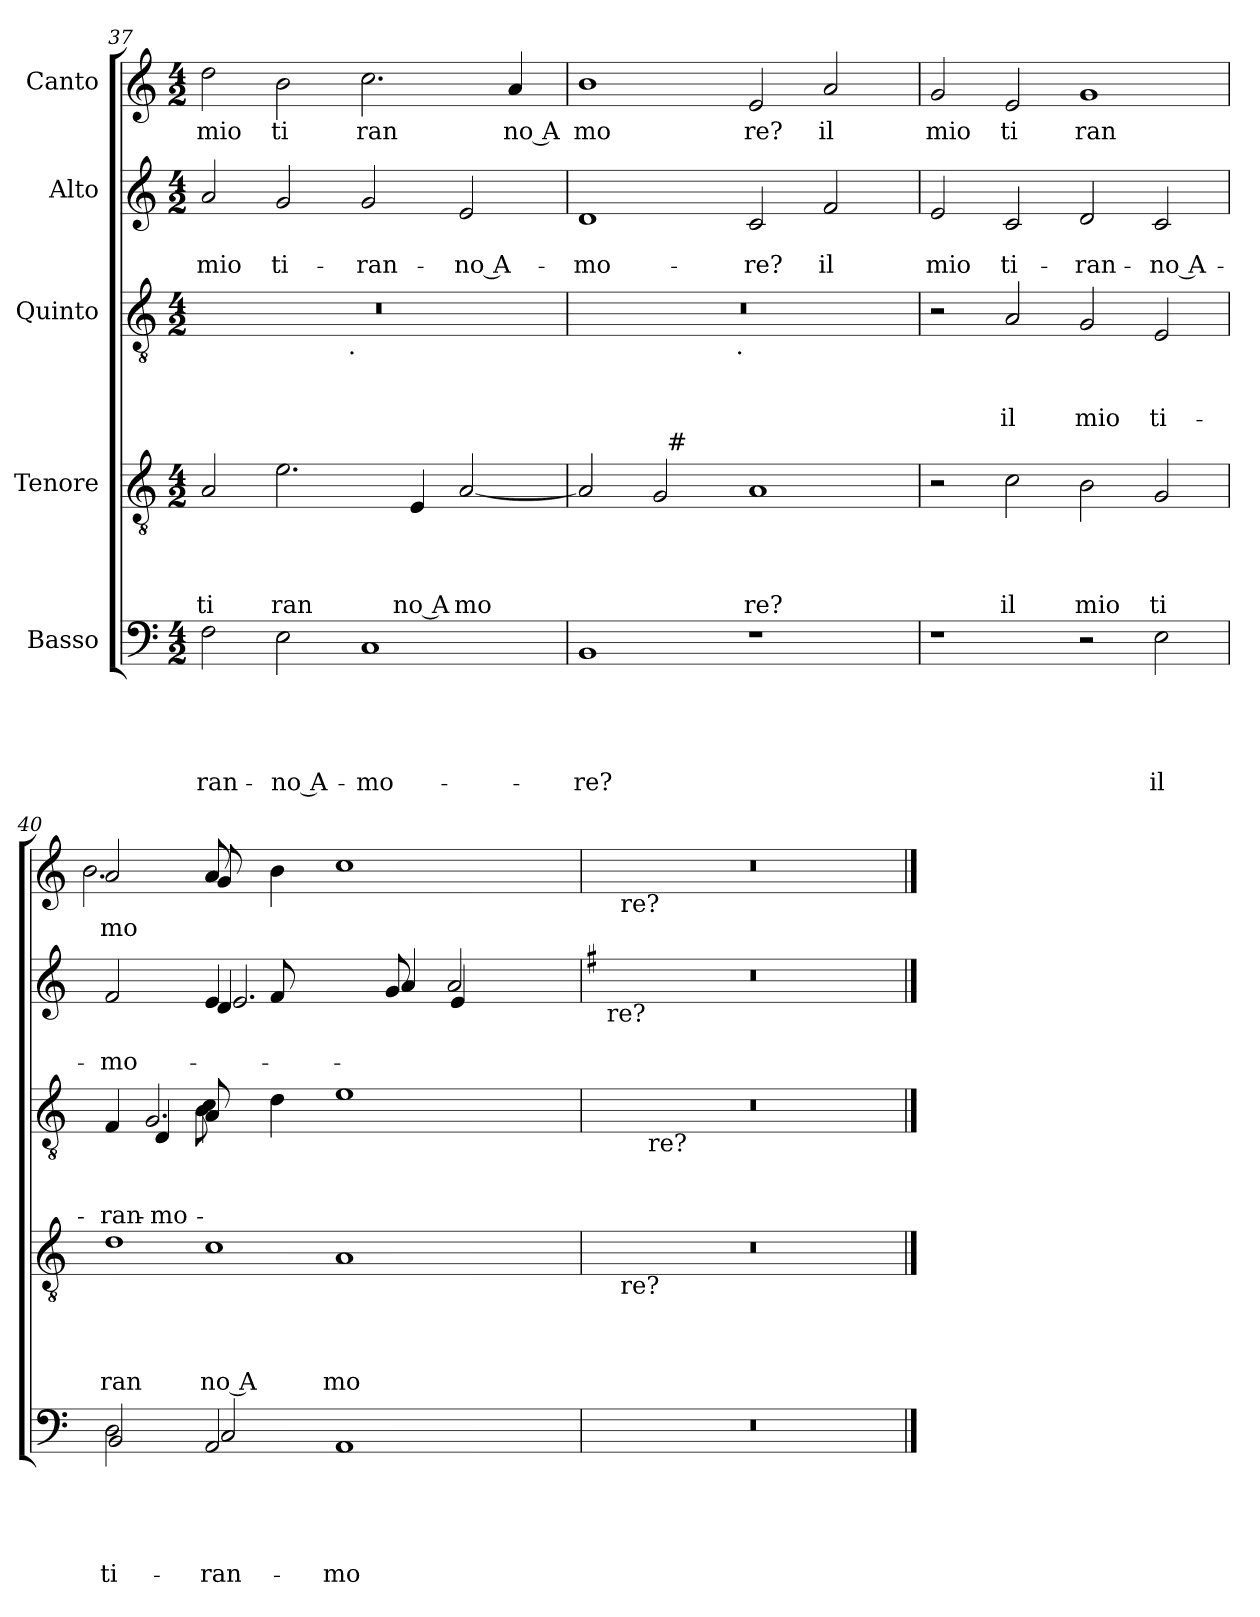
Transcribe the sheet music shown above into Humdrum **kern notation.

**kern	**text	**text	**text	**text	**text	**kern	**text	**text	**text	**text	**kern	**text	**text	**text	**kern	**text	**text	**kern	**text
*part5	*part5	*part5	*part5	*part5	*part5	*part4	*part4	*part4	*part4	*part4	*part3	*part3	*part3	*part3	*part2	*part2	*part2	*part1	*part1
*staff5	*staff5	*staff5	*staff5	*staff5	*staff5	*staff4	*staff4	*staff4	*staff4	*staff4	*staff3	*staff3	*staff3	*staff3	*staff2	*staff2	*staff2	*staff1	*staff1
*I"Basso	*	*	*	*	*	*I"Tenore	*	*	*	*	*I"Quinto	*	*	*	*I"Alto	*	*	*I"Canto	*
*clefF4	*	*	*	*	*	*clefGv2	*	*	*	*	*clefGv2	*	*	*	*clefG2	*	*	*clefG2	*
*k[]	*	*	*	*	*	*k[]	*	*	*	*	*k[]	*	*	*	*k[]	*	*	*k[]	*
*C:	*	*	*	*	*	*C:	*	*	*	*	*C:	*	*	*	*C:	*	*	*C:	*
*M4/2	*	*	*	*	*	*M4/2	*	*	*	*	*M4/2	*	*	*	*M4/2	*	*	*M4/2	*
=37	=37	=37	=37	=37	=37	=37	=37	=37	=37	=37	=37	=37	=37	=37	=37	=37	=37	=37	=37
!	!	!	!	!	!LO:LY:b	!	!	!	!	!LO:LY:b	!	!	!	!	!	!	!LO:LY:b	!	!LO:LY:b
*	*	*	*	*	*	*	*	*	*	*	*^	*	*	*	*	*	*	*	*
2F\	.	.	.	.	-ran-	2A/	.	.	.	ti	0r	2ryy	.	.	.	2a/	.	mio	2dd\	mio
!	!	!	!	!	!LO:LY:b:rj	!	!	!	!	!LO:LY:b	!	!	!	!	!	!	!	!LO:LY:b	!	!LO:LY:b
2E\	.	.	.	.	-no A-	2.e\	.	.	.	ran	.	4...ryy	.	.	.	2g/	.	ti-	2b\	ti
!	!	!	!	!	!	!	!	!	!	!	!	!LO:TX:b:t=.	!	!	!	!	!	!	!	!
.	.	.	.	.	.	.	.	.	.	.	.	1ryy	.	.	.	.	.	.	.	.
!	!	!	!	!	!LO:LY:b	!	!	!	!	!	!	!	!	!	!	!	!	!LO:LY:b	!	!LO:LY:b
1C	.	.	.	.	-mo-	.	.	.	.	.	.	.	.	.	.	2g/	.	-ran-	2.cc\	ran
!	!	!	!	!	!	!	!	!	!	!LO:LY:b:rj	!	!	!	!	!	!	!	!	!	!
.	.	.	.	.	.	4E/	.	.	.	no A	.	.	.	.	.	.	.	.	.	.
!	!	!	!	!	!	!	!	!	!	!LO:LY:b	!	!	!	!	!	!	!	!LO:LY:b:rj	!	!
.	.	.	.	.	.	[<2A/	.	.	.	mo	.	.	.	.	.	2e/	.	-no A-	.	.
!	!	!	!	!	!	!	!	!	!	!	!	!	!	!	!	!	!	!	!	!LO:LY:b:rj
.	.	.	.	.	.	.	.	.	.	.	.	.	.	.	.	.	.	.	4a/	no A
.	.	.	.	.	.	.	.	.	.	.	.	32ryy	.	.	.	.	.	.	.	.
=38	=38	=38	=38	=38	=38	=38	=38	=38	=38	=38	=38	=38	=38	=38	=38	=38	=38	=38	=38	=38
!	!	!	!	!	!LO:LY:b	!	!	!	!	!	!	!	!	!	!	!	!	!LO:LY:b	!	!LO:LY:b
*	*	*	*	*	*	*^	*	*	*	*	*	*	*	*	*	*	*	*	*	*
1BB	.	.	.	.	-re?	2A/]	2ryy	.	.	.	.	0r	2ryy	.	.	.	1d	.	-mo-	1b	mo
.	.	.	.	.	.	2G/	32ryy	.	.	.	.	.	4...ryy	.	.	.	.	.	.	.	.
!	!	!	!	!	!	!	!LO:TX:a:t=#	!	!	!	!	!	!	!	!	!	!	!	!	!	!
.	.	.	.	.	.	.	1ryy	.	.	.	.	.	.	.	.	.	.	.	.	.	.
!	!	!	!	!	!	!	!	!	!	!	!	!	!LO:TX:b:t=.	!	!	!	!	!	!	!	!
.	.	.	.	.	.	.	.	.	.	.	.	.	1ryy	.	.	.	.	.	.	.	.
!	!	!	!	!	!	!	!	!	!	!	!LO:LY:b	!	!	!	!	!	!	!	!LO:LY:b	!	!LO:LY:b
1r	.	.	.	.	.	1A	.	.	.	.	re?	.	.	.	.	.	2c/	.	-re?	2e/	re?
!	!	!	!	!	!	!	!	!	!	!	!	!	!	!	!	!	!	!	!LO:LY:b	!	!LO:LY:b
.	.	.	.	.	.	.	.	.	.	.	.	.	.	.	.	.	2f/	.	il	2a/	il
.	.	.	.	.	.	.	4...ryy	.	.	.	.	.	.	.	.	.	.	.	.	.	.
.	.	.	.	.	.	.	.	.	.	.	.	.	32ryy	.	.	.	.	.	.	.	.
=39	=39	=39	=39	=39	=39	=39	=39	=39	=39	=39	=39	=39	=39	=39	=39	=39	=39	=39	=39	=39	=39
!	!	!	!	!	!	!	!	!	!	!	!	!	!	!	!	!	!	!	!LO:LY:b	!	!LO:LY:b
*	*	*	*	*	*	*v	*v	*	*	*	*	*	*	*	*	*	*	*	*	*	*
*	*	*	*	*	*	*	*	*	*	*	*v	*v	*	*	*	*	*	*	*	*
1r	.	.	.	.	.	2r	.	.	.	.	2r	.	.	.	2e/	.	mio	2g/	mio
!	!	!	!	!	!	!	!	!	!	!LO:LY:b	!	!	!	!LO:LY:b	!	!	!LO:LY:b	!	!LO:LY:b
.	.	.	.	.	.	2c\	.	.	.	il	2A/	.	.	il	2c/	.	ti-	2e/	ti
!	!	!	!	!	!	!	!	!	!	!LO:LY:b	!	!	!	!LO:LY:b	!	!	!LO:LY:b	!	!LO:LY:b
2r	.	.	.	.	.	2B\	.	.	.	mio	2G/	.	.	mio	2d/	.	-ran-	1g	ran
!	!	!	!	!	!LO:LY:b	!	!	!	!	!LO:LY:b	!	!	!	!LO:LY:b	!	!	!LO:LY:b:rj	!	!
2E\	.	.	.	.	il	2G/	.	.	.	ti	2E/	.	.	ti-	2c/	.	-no A-	.	.
=40	=40	=40	=40	=40	=40	=40	=40	=40	=40	=40	=40	=40	=40	=40	=40	=40	=40	=40	=40
!	!	!	!	!	!LO:LY:b	!	!	!	!	!	!	!	!	!	!	!	!	!	!
*^	*	*	*	*	*	*	*	*	*	*	*	*	*	*	*	*	*	*	*
!	!	!	!	!	!	!LO:LY:b	!	!	!	!	!LO:LY:b	!	!	!	!LO:LY:b	!	!	!LO:LY:b	!	!LO:LY:b:rj
*	*	*	*	*	*	*	*^	*	*	*	*	*^	*	*	*	*^	*	*	*^	*
*	*	*	*	*	*	*	*	*	*	*	*	*	*	*^	*	*	*	*	*^	*	*	*	*	*
*	*	*	*	*	*	*	*	*	*	*	*	*	*	*	*^	*	*	*	*	*	*^	*	*	*	*	*
!	!	!	!	!	!	!	!	!	!	!	!	!	!	!	!	!	!	!	!	!	!	!	!	!	!	!	!	!LO:LY:b
*	*	*	*	*	*	*	*	*	*	*	*	*	*	*	*	*	*	*	*	*	*	*	*	*	*	*^	*^	*
2D\	2BB/	.	.	.	.	-ti-	1d	2ryy	.	.	.	ran	4F/	4ryy	2ryy	2ryy	.	.	-ran-	2f/	2ryy	2ryy	1.ryy	.	-mo-	2a>/	2.b\	2ryy	2ryy	mo
!	!	!	!	!	!	!	!	!	!	!	!	!	!	!	!	!	!	!	!LO:LY:b:rj	!	!	!	!	!	!	!	!	!	!	!
!	!	!	!	!	!	!	!	!	!	!	!	!	!	!	!	!	!	!	!LO:LY:b	!	!	!	!	!	!	!	!	!	!	!
.	.	.	.	.	.	.	.	.	.	.	.	.	(<4D/	2.G/)	.	.	.	.	-mo-	.	.	.	.	.	.	.	.	.	.	.
!	!	!	!	!	!	!LO:LY:b:rj	!	!	!	!	!	!	!	!	!	!	!	!	!	!	!	!	!	!	!	!	!	!	!	!
!	!	!	!	!	!	!LO:LY:b	!	!	!	!	!	!LO:LY:b:rj	!	!	!	!	!	!	!	!	!	!	!	!	!	!	!	!	!	!
2AA/	2C/	.	.	.	.	-ran-	.	1c	.	.	.	no A	8A/	.	8B\	4c\	.	.	.	4e/	4d/	2.e/	.	.	.	8a/	.	8g/	4a/	.
.	.	.	.	.	.	.	.	.	.	.	.	.	1ryy	.	1ryy	.	.	.	.	.	.	.	.	.	.	1ryy	.	1ryy	.	.
.	.	.	.	.	.	.	.	.	.	.	.	.	.	.	.	4d\	.	.	.	8f/	1ryy	.	.	.	.	.	1ryy	.	4b\	.
.	.	.	.	.	.	.	.	.	.	.	.	.	.	.	.	.	.	.	.	4.ryy	.	.	.	.	.	.	.	.	.	.
!	!	!	!	!	!	!LO:LY:b	!	!	!	!	!	!LO:LY:b	!	!	!	!	!	!	!	!	!	!	!	!	!	!	!	!	!	!
1AA	1ryy	.	.	.	.	-mo-	1A	.	.	.	.	mo	.	1ryy	.	1e	.	.	.	.	.	.	.	.	.	.	.	.	1cc	.
.	.	.	.	.	.	.	.	.	.	.	.	.	.	.	.	.	.	.	.	8g/	.	4a/	.	.	.	.	.	.	.	.
.	.	.	.	.	.	.	.	.	.	.	.	.	.	.	.	.	.	.	.	2ryy	.	.	.	.	.	.	.	.	.	.
.	.	.	.	.	.	.	.	2ryy	.	.	.	.	.	.	.	.	.	.	.	.	.	4e/	2a/	.	.	.	.	.	.	.
.	.	.	.	.	.	.	.	.	.	.	.	.	4.ryy	.	4.ryy	.	.	.	.	.	.	.	.	.	.	4.ryy	.	4.ryy	.	.
.	.	.	.	.	.	.	.	.	.	.	.	.	.	.	.	.	.	.	.	.	4ryy	4ryy	.	.	.	.	4ryy	.	.	.
.	.	.	.	.	.	.	.	.	.	.	.	.	.	.	.	.	.	.	.	8ryy	.	.	.	.	.	.	.	.	.	.
*	*	*	*	*	*	*	*	*	*	*	*	*	*v	*v	*v	*v	*	*	*	*	*	*	*	*	*	*v	*v	*v	*v	*
*v	*v	*	*	*	*	*	*	*	*	*	*	*	*	*	*	*	*v	*v	*v	*v	*	*	*	*
=41	=41	=41	=41	=41	=41	=41	=41	=41	=41	=41	=41	=41	=41	=41	=41	=41	=41	=41	=41	=41
*	*	*	*	*	*	*	*	*	*	*	*	*	*	*	*	*k[f#]	*	*	*	*
*	*	*	*	*	*	*	*	*	*	*	*	*	*	*	*	*G:	*	*	*	*
!	!	!	!	!	!	!	!	!	!	!	!	!	!	!	!	!LO:TX:b:t=re?	!	!	!	!
*	*	*	*	*	*	*	*	*	*	*	*	*^	*	*	*	*	*	*	*^	*
0r	.	.	.	.	.	0r	32ryy	.	.	.	.	0r	8ryy	.	.	.	0r	.	.	0r	32ryy	.
!	!	!	!	!	!	!	!	!	!	!	!	!	!	!	!	!	!	!	!	!	!LO:TX:b:t=re?	!
!	!	!	!	!	!	!	!LO:TX:b:t=re?	!	!	!	!	!	!	!	!	!	!	!	!	!	!	!
.	.	.	.	.	.	.	1ryy	.	.	.	.	.	.	.	.	.	.	.	.	.	1ryy	.
!	!	!	!	!	!	!	!	!	!	!	!	!	!LO:TX:b:t=re?	!	!	!	!	!	!	!	!	!
.	.	.	.	.	.	.	.	.	.	.	.	.	1...ryy	.	.	.	.	.	.	.	.	.
.	.	.	.	.	.	.	2ryy	.	.	.	.	.	.	.	.	.	.	.	.	.	2ryy	.
.	.	.	.	.	.	.	4...ryy	.	.	.	.	.	.	.	.	.	.	.	.	.	4...ryy	.
*	*	*	*	*	*	*v	*v	*	*	*	*	*	*	*	*	*	*	*	*	*v	*v	*
*	*	*	*	*	*	*	*	*	*	*	*v	*v	*	*	*	*	*	*	*	*
==	==	==	==	==	==	==	==	==	==	==	==	==	==	==	==	==	==	==	==
*-	*-	*-	*-	*-	*-	*-	*-	*-	*-	*-	*-	*-	*-	*-	*-	*-	*-	*-	*-
